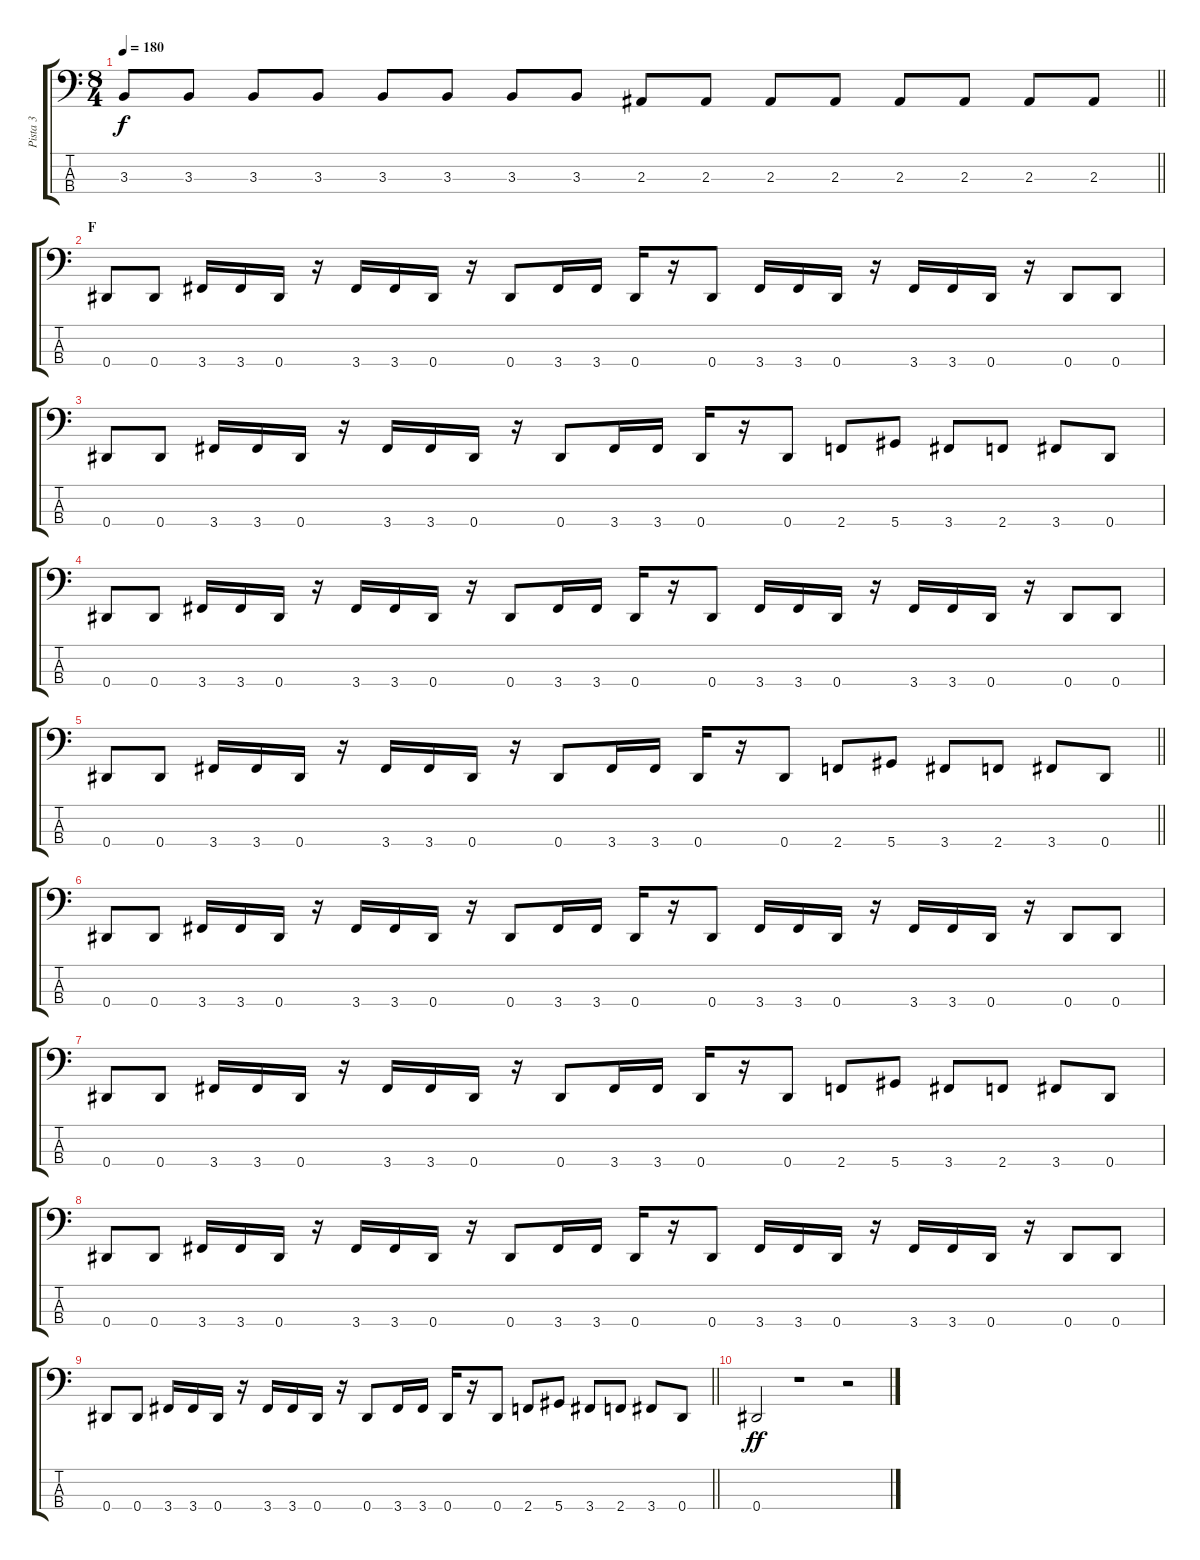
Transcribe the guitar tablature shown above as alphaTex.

\track ("Pista 3" "Pista 3") {instrument electricbassfinger}
\staff {score tabs}
\tuning (Gb2 Db2 Ab1 Eb1) {hide}
\ts (8 4)
\tempo 180
\clef f4
\barLineRight lightlight
\ks c
3.3.8{dy f} 3.3.8 3.3.8 3.3.8 3.3.8 3.3.8 3.3.8 3.3.8 2.3.8 2.3.8 2.3.8 2.3.8 2.3.8 2.3.8 2.3.8 2.3.8 |
\section ("" "F")
0.4.8 0.4.8 3.4.16 3.4.16 0.4.16 r.16 3.4.16 3.4.16 0.4.16 r.16 0.4.8 3.4.16 3.4.16 0.4.16 r.16 0.4.8 3.4.16 3.4.16 0.4.16 r.16 3.4.16 3.4.16 0.4.16 r.16 0.4.8 0.4.8 |
0.4.8 0.4.8 3.4.16 3.4.16 0.4.16 r.16 3.4.16 3.4.16 0.4.16 r.16 0.4.8 3.4.16 3.4.16 0.4.16 r.16 0.4.8 2.4.8 5.4.8 3.4.8 2.4.8 3.4.8 0.4.8 |
0.4.8 0.4.8 3.4.16 3.4.16 0.4.16 r.16 3.4.16 3.4.16 0.4.16 r.16 0.4.8 3.4.16 3.4.16 0.4.16 r.16 0.4.8 3.4.16 3.4.16 0.4.16 r.16 3.4.16 3.4.16 0.4.16 r.16 0.4.8 0.4.8 |
\barLineRight lightlight
0.4.8 0.4.8 3.4.16 3.4.16 0.4.16 r.16 3.4.16 3.4.16 0.4.16 r.16 0.4.8 3.4.16 3.4.16 0.4.16 r.16 0.4.8 2.4.8 5.4.8 3.4.8 2.4.8 3.4.8 0.4.8 |
0.4.8 0.4.8 3.4.16 3.4.16 0.4.16 r.16 3.4.16 3.4.16 0.4.16 r.16 0.4.8 3.4.16 3.4.16 0.4.16 r.16 0.4.8 3.4.16 3.4.16 0.4.16 r.16 3.4.16 3.4.16 0.4.16 r.16 0.4.8 0.4.8 |
0.4.8 0.4.8 3.4.16 3.4.16 0.4.16 r.16 3.4.16 3.4.16 0.4.16 r.16 0.4.8 3.4.16 3.4.16 0.4.16 r.16 0.4.8 2.4.8 5.4.8 3.4.8 2.4.8 3.4.8 0.4.8 |
0.4.8 0.4.8 3.4.16 3.4.16 0.4.16 r.16 3.4.16 3.4.16 0.4.16 r.16 0.4.8 3.4.16 3.4.16 0.4.16 r.16 0.4.8 3.4.16 3.4.16 0.4.16 r.16 3.4.16 3.4.16 0.4.16 r.16 0.4.8 0.4.8 |
\barLineRight lightlight
0.4.8 0.4.8 3.4.16 3.4.16 0.4.16 r.16 3.4.16 3.4.16 0.4.16 r.16 0.4.8 3.4.16 3.4.16 0.4.16 r.16 0.4.8 2.4.8 5.4.8 3.4.8 2.4.8 3.4.8 0.4.8 |
0.4.2{dy ff} r.1 r.2
